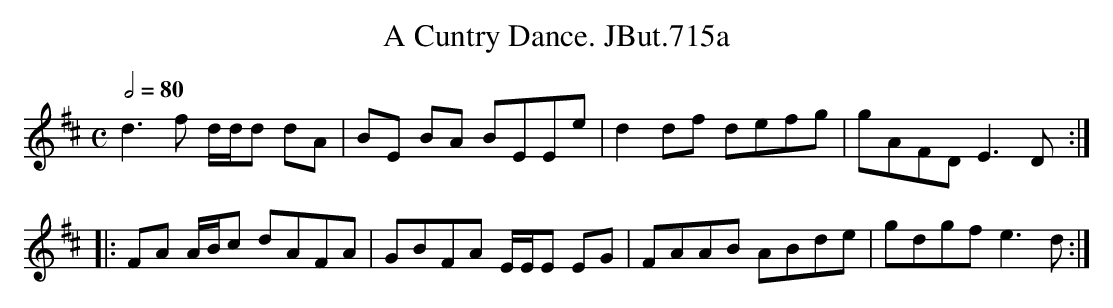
X:1
T:Cuntry Dance. JBut.715a, A
M:C
L:1/8
Q:1/2=80
K:EDor
d3f d/d/d dA|BE BA BEEe|d2 df defg|gAFD E3D:|
|:FA A/B/c dAFA|GBFA E/E/E EG|FAAB ABde|gdgf e3d:|
